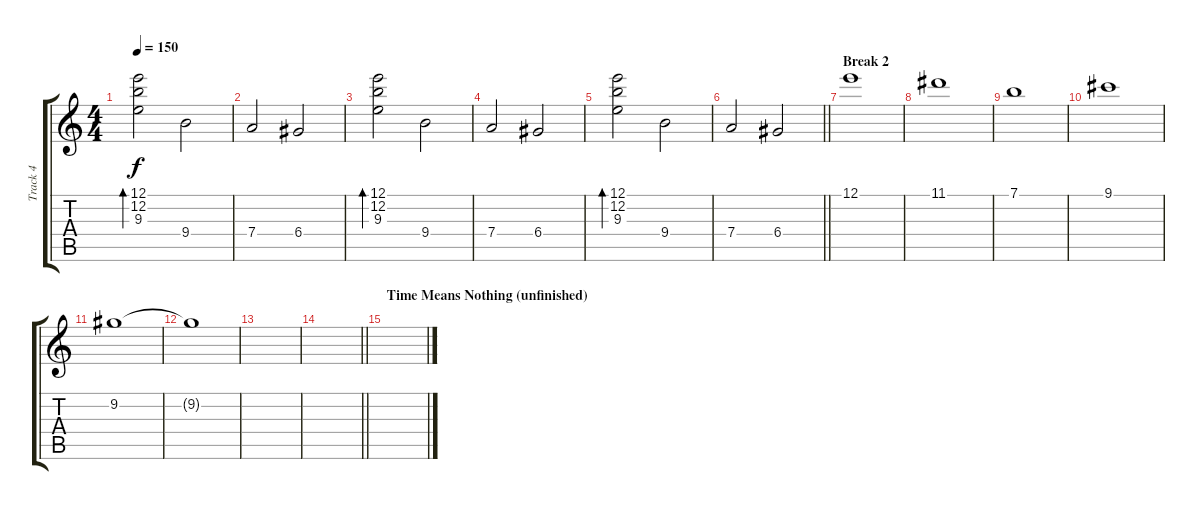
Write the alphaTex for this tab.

\track ("Track 4" "Track 4") {instrument electricguitarjazz}
\staff {score tabs}
\tuning (E4 B3 G3 D3 A2 E2) {hide}
\ts (4 4)
\tempo 150
\clef g2
\ks c
(12.1 12.2 9.3).2{bd 240 dy f} 9.4.2 |
7.4.2 6.4.2 |
(12.1 12.2 9.3).2{bd 240} 9.4.2 |
7.4.2 6.4.2 |
(12.1 12.2 9.3).2{bd 240} 9.4.2 |
\barLineRight lightlight
7.4.2 6.4.2 |
\section ("" "Break 2")
12.1.1 |
11.1.1 |
7.1.1 |
9.1.1 |
9.2.1 |
9.2{t}.1 |
|
\barLineRight lightlight
|
\section ("" "Time Means Nothing (unfinished)")
